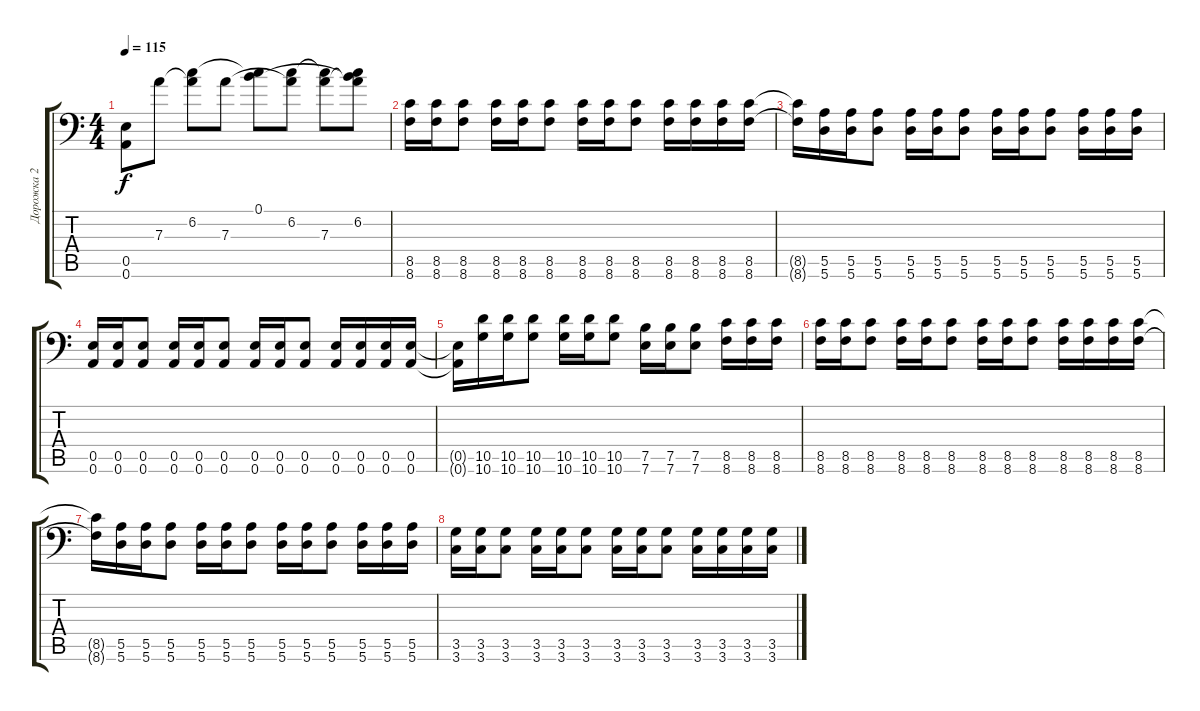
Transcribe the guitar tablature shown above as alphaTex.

\track ("Дорожка 2" "Дорожка 2") {instrument distortionguitar}
\staff {score tabs}
\tuning (B3 Gb3 D3 A2 E2 A1) {hide}
\ts (4 4)
\tempo 115
\clef f4
\ks c
(0.5{t} 0.6{t}).8{dy f} 7.3.8 (6.2 7.3{t}).8 7.3.8 (0.1 6.2{t}).8 (6.2 7.3{t}).8 (6.2{t} 7.3).8 (0.1{t} 6.2 7.3{t}).8 |
(8.5 8.6).16 (8.5 8.6).16 (8.5 8.6).8 (8.5 8.6).16 (8.5 8.6).16 (8.5 8.6).8 (8.5 8.6).16 (8.5 8.6).16 (8.5 8.6).8 (8.5 8.6).16 (8.5 8.6).16 (8.5 8.6).16 (8.5 8.6).16 |
(8.5{t} 8.6{t}).16 (5.5 5.6).16 (5.5 5.6).16 (5.5 5.6).8 (5.5 5.6).16 (5.5 5.6).16 (5.5 5.6).8 (5.5 5.6).16 (5.5 5.6).16 (5.5 5.6).8 (5.5 5.6).16 (5.5 5.6).16 (5.5 5.6).16 |
(0.5 0.6).16 (0.5 0.6).16 (0.5 0.6).8 (0.5 0.6).16 (0.5 0.6).16 (0.5 0.6).8 (0.5 0.6).16 (0.5 0.6).16 (0.5 0.6).8 (0.5 0.6).16 (0.5 0.6).16 (0.5 0.6).16 (0.5 0.6).16 |
(0.5{t} 0.6{t}).16 (10.5 10.6).16 (10.5 10.6).16 (10.5 10.6).8 (10.5 10.6).16 (10.5 10.6).16 (10.5 10.6).8 (7.5 7.6).16 (7.5 7.6).16 (7.5 7.6).8 (8.5 8.6).16 (8.5 8.6).16 (8.5 8.6).16 |
(8.5 8.6).16 (8.5 8.6).16 (8.5 8.6).8 (8.5 8.6).16 (8.5 8.6).16 (8.5 8.6).8 (8.5 8.6).16 (8.5 8.6).16 (8.5 8.6).8 (8.5 8.6).16 (8.5 8.6).16 (8.5 8.6).16 (8.5 8.6).16 |
(8.5{t} 8.6{t}).16 (5.5 5.6).16 (5.5 5.6).16 (5.5 5.6).8 (5.5 5.6).16 (5.5 5.6).16 (5.5 5.6).8 (5.5 5.6).16 (5.5 5.6).16 (5.5 5.6).8 (5.5 5.6).16 (5.5 5.6).16 (5.5 5.6).16 |
(3.5 3.6).16 (3.5 3.6).16 (3.5 3.6).8 (3.5 3.6).16 (3.5 3.6).16 (3.5 3.6).8 (3.5 3.6).16 (3.5 3.6).16 (3.5 3.6).8 (3.5 3.6).16 (3.5 3.6).16 (3.5 3.6).16 (3.5 3.6).16
